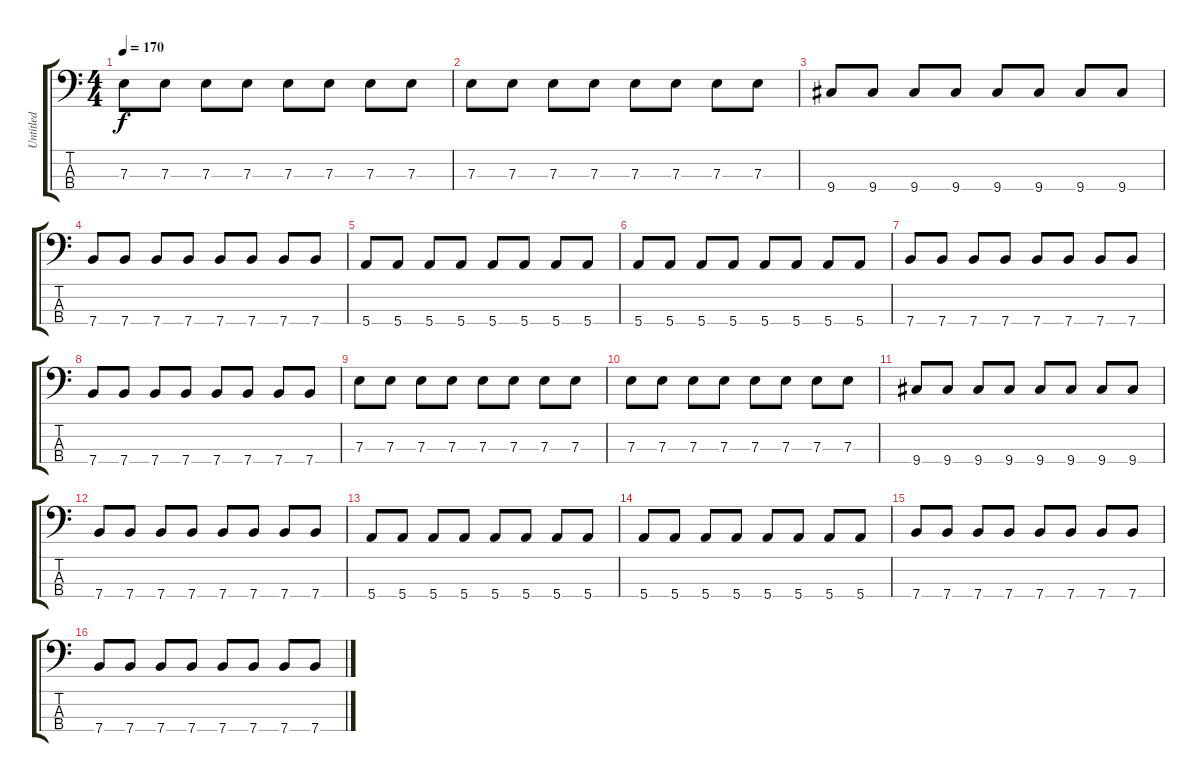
\track ("Untitled" "Untitled") {instrument electricbassfinger}
\staff {score tabs}
\tuning (G2 D2 A1 E1) {hide}
\ts (4 4)
\tempo 170
\clef f4
\ks c
7.3.8{dy f} 7.3.8 7.3.8 7.3.8 7.3.8 7.3.8 7.3.8 7.3.8 |
7.3.8 7.3.8 7.3.8 7.3.8 7.3.8 7.3.8 7.3.8 7.3.8 |
9.4.8 9.4.8 9.4.8 9.4.8 9.4.8 9.4.8 9.4.8 9.4.8 |
7.4.8 7.4.8 7.4.8 7.4.8 7.4.8 7.4.8 7.4.8 7.4.8 |
5.4.8 5.4.8 5.4.8 5.4.8 5.4.8 5.4.8 5.4.8 5.4.8 |
5.4.8 5.4.8 5.4.8 5.4.8 5.4.8 5.4.8 5.4.8 5.4.8 |
7.4.8 7.4.8 7.4.8 7.4.8 7.4.8 7.4.8 7.4.8 7.4.8 |
7.4.8 7.4.8 7.4.8 7.4.8 7.4.8 7.4.8 7.4.8 7.4.8 |
7.3.8 7.3.8 7.3.8 7.3.8 7.3.8 7.3.8 7.3.8 7.3.8 |
7.3.8 7.3.8 7.3.8 7.3.8 7.3.8 7.3.8 7.3.8 7.3.8 |
9.4.8 9.4.8 9.4.8 9.4.8 9.4.8 9.4.8 9.4.8 9.4.8 |
7.4.8 7.4.8 7.4.8 7.4.8 7.4.8 7.4.8 7.4.8 7.4.8 |
5.4.8 5.4.8 5.4.8 5.4.8 5.4.8 5.4.8 5.4.8 5.4.8 |
5.4.8 5.4.8 5.4.8 5.4.8 5.4.8 5.4.8 5.4.8 5.4.8 |
7.4.8 7.4.8 7.4.8 7.4.8 7.4.8 7.4.8 7.4.8 7.4.8 |
7.4.8 7.4.8 7.4.8 7.4.8 7.4.8 7.4.8 7.4.8 7.4.8
